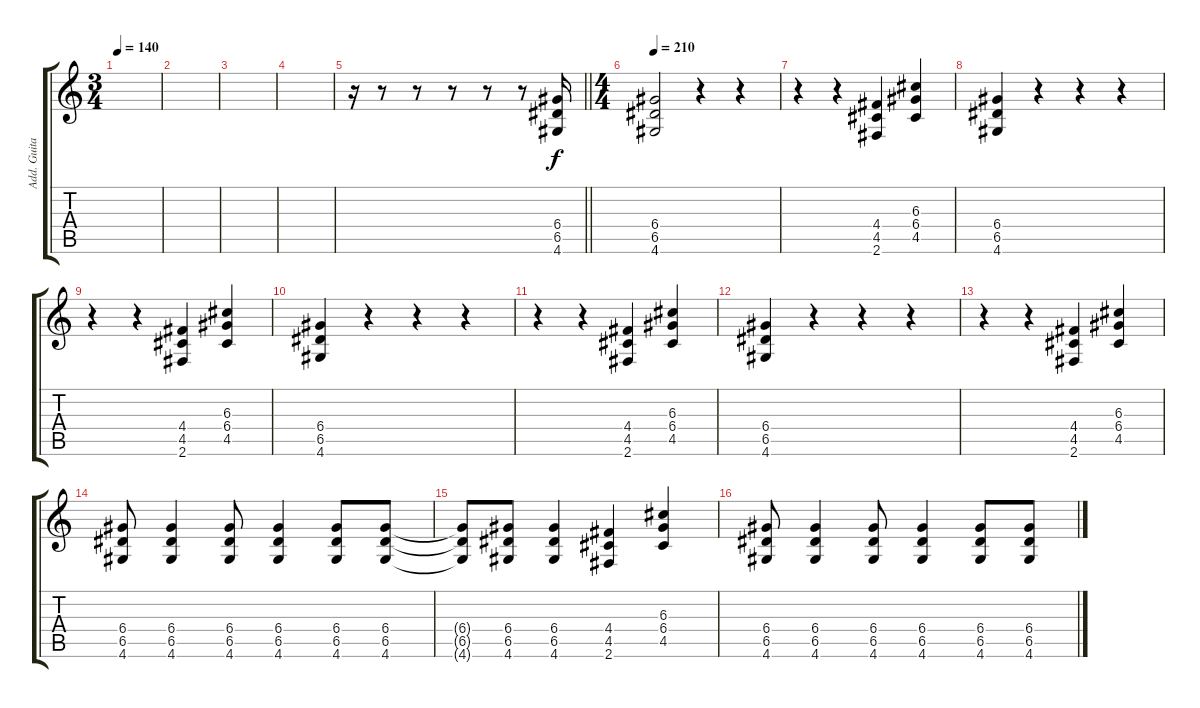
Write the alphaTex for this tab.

\track ("Add. Guitar 1" "Add. Guita") {instrument distortionguitar}
\staff {score tabs}
\tuning (E4 B3 G3 D3 A2 E2) {hide}
\ts (3 4)
\tempo 140
\clef g2
\ks c
|
|
|
|
\barLineRight lightlight
r.16 r.8 r.8 r.8 r.8 r.8 (6.4 6.5 4.6).16 |
\ts (4 4)
\tempo 210
(6.4 6.5 4.6).2 r.4 r.4 |
r.4 r.4 (4.4 4.5 2.6).4 (6.3 6.4 4.5).4 |
(6.4 6.5 4.6).4 r.4 r.4 r.4 |
r.4 r.4 (4.4 4.5 2.6).4 (6.3 6.4 4.5).4 |
(6.4 6.5 4.6).4 r.4 r.4 r.4 |
r.4 r.4 (4.4 4.5 2.6).4 (6.3 6.4 4.5).4 |
(6.4 6.5 4.6).4 r.4 r.4 r.4 |
r.4 r.4 (4.4 4.5 2.6).4 (6.3 6.4 4.5).4 |
(6.4 6.5 4.6).8 (6.4 6.5 4.6).4 (6.4 6.5 4.6).8 (6.4 6.5 4.6).4 (6.4 6.5 4.6).8 (6.4 6.5 4.6).8 |
(6.4{t} 6.5{t} 4.6{t}).8 (6.4 6.5 4.6).8 (6.4 6.5 4.6).4 (4.4 4.5 2.6).4 (6.3 6.4 4.5).4 |
(6.4 6.5 4.6).8 (6.4 6.5 4.6).4 (6.4 6.5 4.6).8 (6.4 6.5 4.6).4 (6.4 6.5 4.6).8 (6.4 6.5 4.6).8
